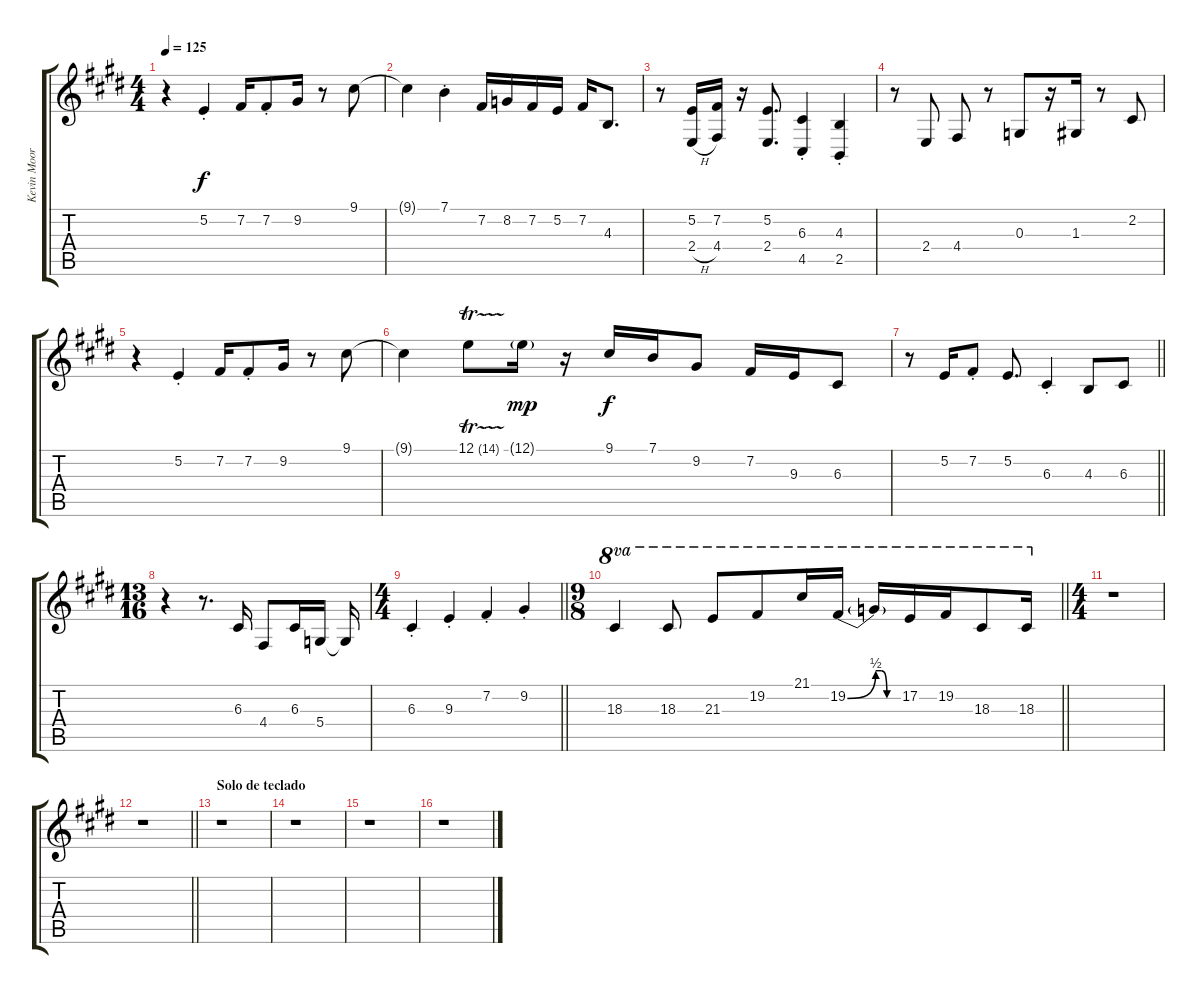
\track ("Kevin Moore II" "Kevin Moor") {instrument rockorgan}
\staff {score tabs}
\tuning (E4 B3 G3 D3 A2 E2) {hide}
\ts (4 4)
\tempo 125
\clef g2
\ks e
r.4{dy f} 5.2{st}.4 7.2.16 7.2{st}.8 9.2.16 r.8 9.1.8 |
9.1{t}.4 7.1{st}.4 7.2.16 8.2.16 7.2.16 5.2.16 7.2.16 4.3.8{d} |
r.8 (5.2 2.4{h}).16 (7.2 4.4).16 r.16 (5.2 2.4).8{d} (6.3{st} 4.5{st}).4 (4.3{st} 2.5{st}).4 |
r.8 2.4.8 4.4.8 r.8 0.3.8 r.16 1.3.16 r.8 2.2.8 |
r.4 5.2{st}.4 7.2.16 7.2{st}.8 9.2.16 r.8 9.1.8 |
9.1{t}.4 12.1{tr (14 32)}.8 12.1{g}.16{dy mp} r.16 9.1.16{dy f} 7.1.16 9.2.8 7.2.16 9.3.16 6.3.8 |
\barLineRight lightlight
r.8 5.2.16 7.2{st}.8 5.2.8{d} 6.3{st}.4 4.3.8 6.3.8 |
\ts (13 16)
r.4 r.8{d} 6.3.16 4.4.8{beam merge} 6.3.16{beam merge} 5.4.16 5.4{t}.16 |
\ts (4 4)
\barLineRight lightlight
6.3{st}.4 9.3{st}.4 7.2{st}.4 9.2{st}.4 |
\ts (9 8)
\barLineRight lightlight
18.3.4{ot 8va} 18.3.8{ot 8va} 21.3.8{ot 8va} 19.2.8{ot 8va} 21.1.16{ot 8va} 19.2{be (bend 0 0 60 2)}.16{ot 8va} 19.2{be (custom 0 2 15 2 30 0 60 0) t}.16{ot 8va} 17.2.16{ot 8va} 19.2.16{ot 8va} 18.3.8{ot 8va} 18.3.16{ot 8va} |
\ts (4 4)
r.1 |
\barLineRight lightlight
r.1 |
\section ("" "Solo de teclado")
r.1 |
r.1 |
r.1 |
r.1
